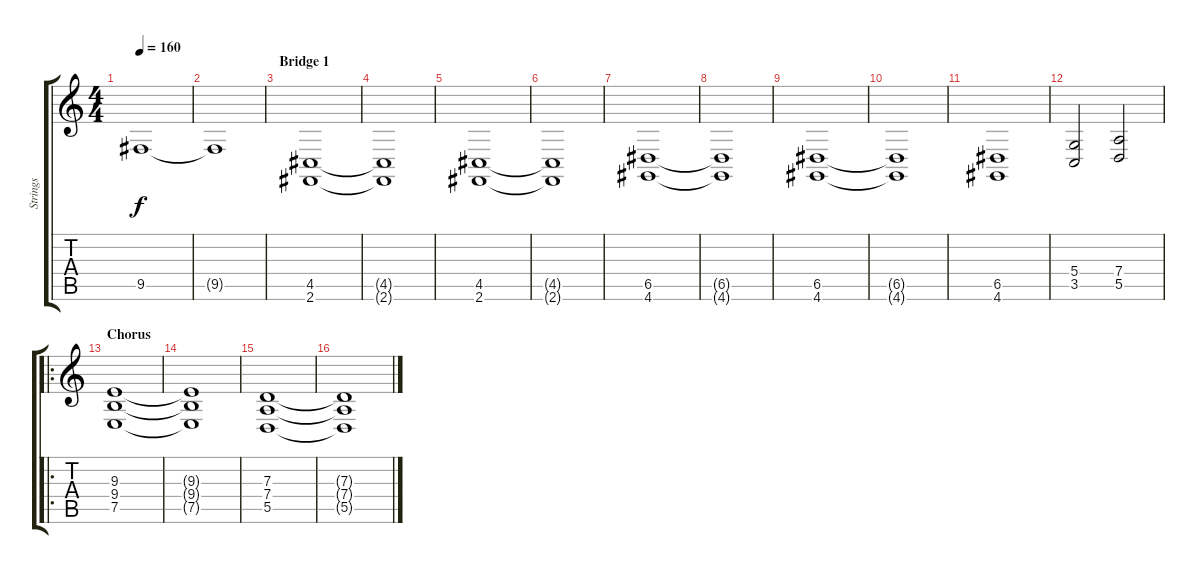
\track ("Strings" "Strings") {instrument stringensemble1}
\staff {score tabs}
\tuning (E4 B3 G3 D3 A2 E2) {hide}
\ts (4 4)
\tempo 160
\clef g2
\ks c
9.5.1{dy f} |
9.5{t}.1 |
\section ("" "Bridge 1")
(4.5 2.6).1 |
(4.5{t} 2.6{t}).1 |
(4.5 2.6).1 |
(4.5{t} 2.6{t}).1 |
(6.5 4.6).1 |
(6.5{t} 4.6{t}).1 |
(6.5 4.6).1 |
(6.5{t} 4.6{t}).1 |
(6.5 4.6).1 |
(5.4 3.5).2 (7.4 5.5).2 |
\ro
\section ("" "Chorus")
(9.3 9.4 7.5).1 |
(9.3{t} 9.4{t} 7.5{t}).1 |
(7.3 7.4 5.5).1 |
(7.3{t} 7.4{t} 5.5{t}).1
